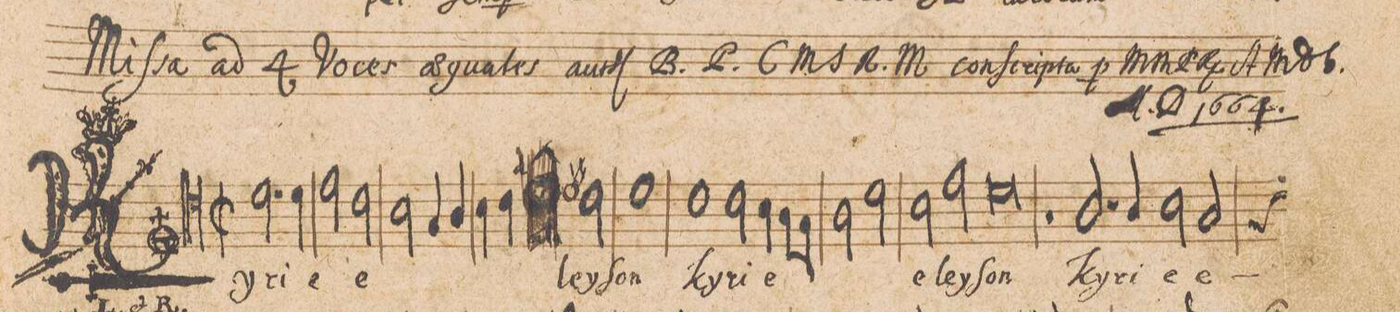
**kern	**text
*I"[Tenor I]	*
*clefC4	*
*k[]	*
*met(C|)	*
*M2/1	*
2.d\	Ky-
4d\	-ri-
2e\	-e
2c\	e-
=2	=2
2B\	.
4G/	.
4A/	.
4B\	.
4c\	.
1d\	-ley-
=3-	=3-
2c#X\	.
1d	-ſon
=4	=4
1c	ky-
2c\	-ri-
4B\	-e
8A\L	.
8G\J	.
=5	=5
2A\	.
2d\	.
2B\	e-
2e\	-ley-
=6-	=6-
0d	-ſon
=7	=7
1rB	.
2.A/	ky-
4A/	-ri-
=8-	=8-
2B\	-e
*custos:F#	*
2G/	e-
*-	*-
